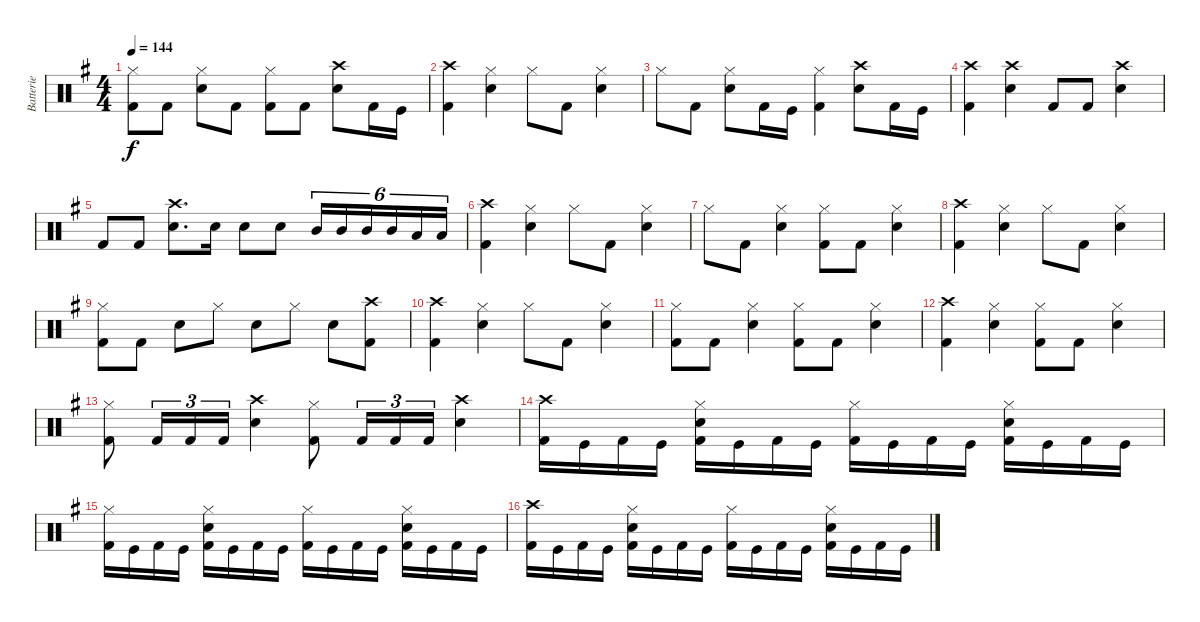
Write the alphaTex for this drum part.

\track ("Batterie" "Batterie") {instrument percussion}
\staff {score}
\articulation defaults
\ts (4 4)
\tempo 144
\clef neutral
\ks g
("Hi-Hat (closed)" "Kick (hit) 2").8{dy f} "Kick (hit) 2".8 ("Hi-Hat (closed)" "Snare (hit) 2").8 "Kick (hit) 2".8 ("Hi-Hat (closed)" "Kick (hit) 2").8 "Kick (hit) 2".8 ("Crash high (hit)" "Snare (hit) 2").8 "Kick (hit) 2".16 "Kick (hit)".16 |
("Crash high (hit)" "Kick (hit) 2").4 ("Hi-Hat (closed)" "Snare (hit) 2").4 "Hi-Hat (closed)".8 "Kick (hit) 2".8 ("Hi-Hat (closed)" "Snare (hit) 2").4 |
"Hi-Hat (closed)".8 "Kick (hit) 2".8 ("Hi-Hat (closed)" "Snare (hit) 2").8 "Kick (hit) 2".16 "Kick (hit)".16 ("Hi-Hat (closed)" "Kick (hit) 2").4 ("Crash high (hit)" "Snare (hit) 2").8 "Kick (hit) 2".16 "Kick (hit)".16 |
("Crash high (hit)" "Kick (hit) 2").4 ("Crash high (hit)" "Snare (hit) 2").4 "Kick (hit) 2".8 "Kick (hit) 2".8 ("Crash high (hit)" "Snare (hit) 2").4 |
"Kick (hit) 2".8 "Kick (hit) 2".8 ("Crash high (hit)" "Snare (hit) 2").8{d} "Snare (hit) 2".16 "Snare (hit) 2".8 "Snare (hit) 2".8 "Mid Tom (hit)".16{tu (6 4)} "Mid Tom (hit)".16{tu (6 4)} "Mid Tom (hit)".16{tu (6 4)} "Mid Tom (hit)".16{tu (6 4)} "Low Tom (hit)".16{tu (6 4)} "Low Tom (hit)".16{tu (6 4)} |
("Crash high (hit)" "Kick (hit) 2").4 ("Hi-Hat (closed)" "Snare (hit) 2").4 "Hi-Hat (closed)".8 "Kick (hit) 2".8 ("Hi-Hat (closed)" "Snare (hit) 2").4 |
"Hi-Hat (closed)".8 "Kick (hit) 2".8 ("Hi-Hat (closed)" "Snare (hit) 2").4 ("Hi-Hat (closed)" "Kick (hit) 2").8 "Kick (hit) 2".8 ("Hi-Hat (closed)" "Snare (hit) 2").4 |
("Crash high (hit)" "Kick (hit) 2").4 ("Hi-Hat (closed)" "Snare (hit) 2").4 "Hi-Hat (closed)".8 "Kick (hit) 2".8 ("Hi-Hat (closed)" "Snare (hit) 2").4 |
("Hi-Hat (closed)" "Kick (hit) 2").8 "Kick (hit) 2".8 "Snare (hit) 2".8 "Hi-Hat (closed)".8 "Snare (hit) 2".8 "Hi-Hat (closed)".8 "Snare (hit) 2".8 ("Crash high (hit)" "Kick (hit) 2").8 |
("Crash high (hit)" "Kick (hit) 2").4 ("Hi-Hat (closed)" "Snare (hit) 2").4 "Hi-Hat (closed)".8 "Kick (hit) 2".8 ("Hi-Hat (closed)" "Snare (hit) 2").4 |
("Hi-Hat (closed)" "Kick (hit) 2").8 "Kick (hit) 2".8 ("Hi-Hat (closed)" "Snare (hit) 2").4 ("Hi-Hat (closed)" "Kick (hit) 2").8 "Kick (hit) 2".8 ("Hi-Hat (closed)" "Snare (hit) 2").4 |
("Crash high (hit)" "Kick (hit) 2").4 ("Hi-Hat (closed)" "Snare (hit) 2").4 ("Hi-Hat (closed)" "Kick (hit) 2").8 "Kick (hit) 2".8 ("Hi-Hat (closed)" "Snare (hit) 2").4 |
("Hi-Hat (closed)" "Kick (hit) 2").8 "Kick (hit) 2".16{tu (3 2)} "Kick (hit) 2".16{tu (3 2)} "Kick (hit) 2".16{tu (3 2)} ("Crash high (hit)" "Snare (hit) 2").4 ("Hi-Hat (closed)" "Kick (hit) 2").8 "Kick (hit) 2".16{tu (3 2)} "Kick (hit) 2".16{tu (3 2)} "Kick (hit) 2".16{tu (3 2)} ("Crash high (hit)" "Snare (hit) 2").4 |
("Crash high (hit)" "Kick (hit) 2").16 "Kick (hit)".16 "Kick (hit) 2".16 "Kick (hit)".16 ("Hi-Hat (closed)" "Snare (hit) 2" "Kick (hit) 2").16 "Kick (hit)".16 "Kick (hit) 2".16 "Kick (hit)".16 ("Hi-Hat (closed)" "Kick (hit) 2").16 "Kick (hit)".16 "Kick (hit) 2".16 "Kick (hit)".16 ("Hi-Hat (closed)" "Snare (hit) 2" "Kick (hit) 2").16 "Kick (hit)".16 "Kick (hit) 2".16 "Kick (hit)".16 |
("Hi-Hat (closed)" "Kick (hit) 2").16 "Kick (hit)".16 "Kick (hit) 2".16 "Kick (hit)".16 ("Hi-Hat (closed)" "Snare (hit) 2" "Kick (hit) 2").16 "Kick (hit)".16 "Kick (hit) 2".16 "Kick (hit)".16 ("Hi-Hat (closed)" "Kick (hit) 2").16 "Kick (hit)".16 "Kick (hit) 2".16 "Kick (hit)".16 ("Hi-Hat (closed)" "Snare (hit) 2" "Kick (hit) 2").16 "Kick (hit)".16 "Kick (hit) 2".16 "Kick (hit)".16 |
("Crash high (hit)" "Kick (hit) 2").16 "Kick (hit)".16 "Kick (hit) 2".16 "Kick (hit)".16 ("Hi-Hat (closed)" "Snare (hit) 2" "Kick (hit) 2").16 "Kick (hit)".16 "Kick (hit) 2".16 "Kick (hit)".16 ("Hi-Hat (closed)" "Kick (hit) 2").16 "Kick (hit)".16 "Kick (hit) 2".16 "Kick (hit)".16 ("Hi-Hat (closed)" "Snare (hit) 2" "Kick (hit) 2").16 "Kick (hit)".16 "Kick (hit) 2".16 "Kick (hit)".16
